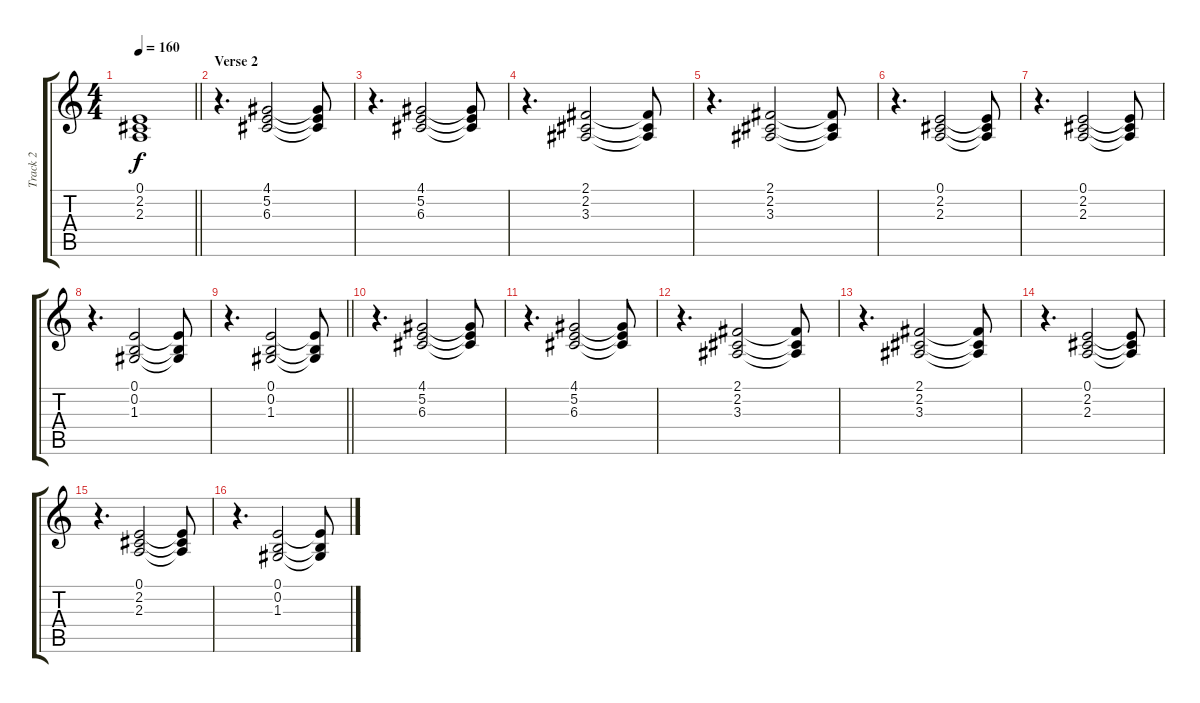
\track ("Track 2" "Track 2") {instrument synthstrings1}
\staff {score tabs}
\tuning (E4 B3 G3 D3 A2 E2) {hide}
\ts (4 4)
\tempo 160
\clef g2
\barLineRight lightlight
\ks c
(0.1{t} 2.2{t} 2.3{t}).1{dy f} |
\section ("" "Verse 2")
r.4{d} (4.1 5.2 6.3).2 (4.1{t} 5.2{t} 6.3{t}).8 |
r.4{d} (4.1 5.2 6.3).2 (4.1{t} 5.2{t} 6.3{t}).8 |
r.4{d} (2.1 2.2 3.3).2 (2.1{t} 2.2{t} 3.3{t}).8 |
r.4{d} (2.1 2.2 3.3).2 (2.1{t} 2.2{t} 3.3{t}).8 |
r.4{d} (0.1 2.2 2.3).2 (0.1{t} 2.2{t} 2.3{t}).8 |
r.4{d} (0.1 2.2 2.3).2 (0.1{t} 2.2{t} 2.3{t}).8 |
r.4{d} (0.1 0.2 1.3).2 (0.1{t} 0.2{t} 1.3{t}).8 |
\barLineRight lightlight
r.4{d} (0.1 0.2 1.3).2 (0.1{t} 0.2{t} 1.3{t}).8 |
r.4{d} (4.1 5.2 6.3).2 (4.1{t} 5.2{t} 6.3{t}).8 |
r.4{d} (4.1 5.2 6.3).2 (4.1{t} 5.2{t} 6.3{t}).8 |
r.4{d} (2.1 2.2 3.3).2 (2.1{t} 2.2{t} 3.3{t}).8 |
r.4{d} (2.1 2.2 3.3).2 (2.1{t} 2.2{t} 3.3{t}).8 |
r.4{d} (0.1 2.2 2.3).2 (0.1{t} 2.2{t} 2.3{t}).8 |
r.4{d} (0.1 2.2 2.3).2 (0.1{t} 2.2{t} 2.3{t}).8 |
r.4{d} (0.1 0.2 1.3).2 (0.1{t} 0.2{t} 1.3{t}).8
